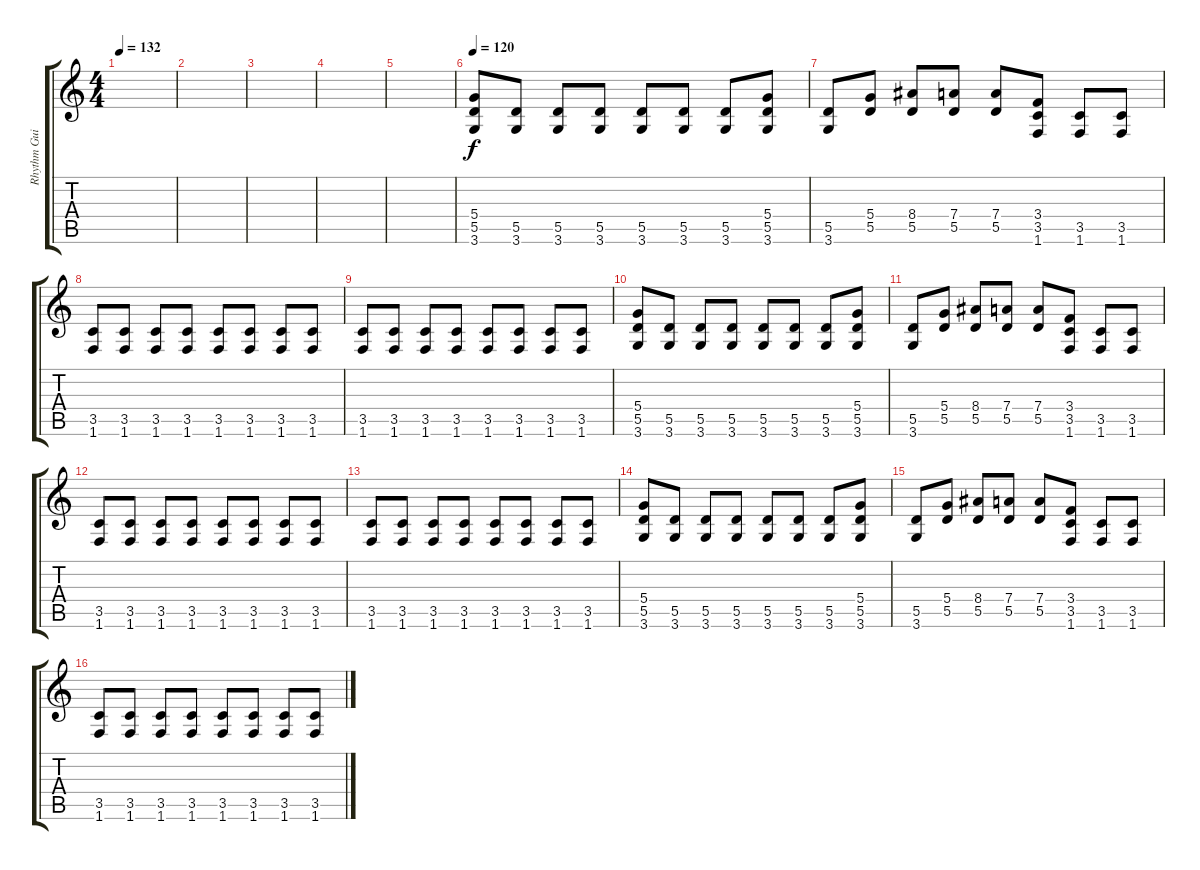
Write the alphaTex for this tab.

\track ("Rhythm Guitar" "Rhythm Gui") {instrument distortionguitar}
\staff {score tabs}
\tuning (E4 B3 G3 D3 A2 E2) {hide}
\ts (4 4)
\tempo 132
\clef g2
\ks c
|
|
|
|
|
\tempo 120
(5.4 5.5 3.6).8 (5.5 3.6).8 (5.5 3.6).8 (5.5 3.6).8 (5.5 3.6).8 (5.5 3.6).8 (5.5 3.6).8 (5.4 5.5 3.6).8 |
(5.5 3.6).8 (5.4 5.5).8 (8.4 5.5).8 (7.4 5.5).8 (7.4 5.5).8 (3.4 3.5 1.6).8 (3.5 1.6).8 (3.5 1.6).8 |
(3.5 1.6).8 (3.5 1.6).8 (3.5 1.6).8 (3.5 1.6).8 (3.5 1.6).8 (3.5 1.6).8 (3.5 1.6).8 (3.5 1.6).8 |
(3.5 1.6).8 (3.5 1.6).8 (3.5 1.6).8 (3.5 1.6).8 (3.5 1.6).8 (3.5 1.6).8 (3.5 1.6).8 (3.5 1.6).8 |
(5.4 5.5 3.6).8 (5.5 3.6).8 (5.5 3.6).8 (5.5 3.6).8 (5.5 3.6).8 (5.5 3.6).8 (5.5 3.6).8 (5.4 5.5 3.6).8 |
(5.5 3.6).8 (5.4 5.5).8 (8.4 5.5).8 (7.4 5.5).8 (7.4 5.5).8 (3.4 3.5 1.6).8 (3.5 1.6).8 (3.5 1.6).8 |
(3.5 1.6).8 (3.5 1.6).8 (3.5 1.6).8 (3.5 1.6).8 (3.5 1.6).8 (3.5 1.6).8 (3.5 1.6).8 (3.5 1.6).8 |
(3.5 1.6).8 (3.5 1.6).8 (3.5 1.6).8 (3.5 1.6).8 (3.5 1.6).8 (3.5 1.6).8 (3.5 1.6).8 (3.5 1.6).8 |
(5.4 5.5 3.6).8 (5.5 3.6).8 (5.5 3.6).8 (5.5 3.6).8 (5.5 3.6).8 (5.5 3.6).8 (5.5 3.6).8 (5.4 5.5 3.6).8 |
(5.5 3.6).8 (5.4 5.5).8 (8.4 5.5).8 (7.4 5.5).8 (7.4 5.5).8 (3.4 3.5 1.6).8 (3.5 1.6).8 (3.5 1.6).8 |
(3.5 1.6).8 (3.5 1.6).8 (3.5 1.6).8 (3.5 1.6).8 (3.5 1.6).8 (3.5 1.6).8 (3.5 1.6).8 (3.5 1.6).8
